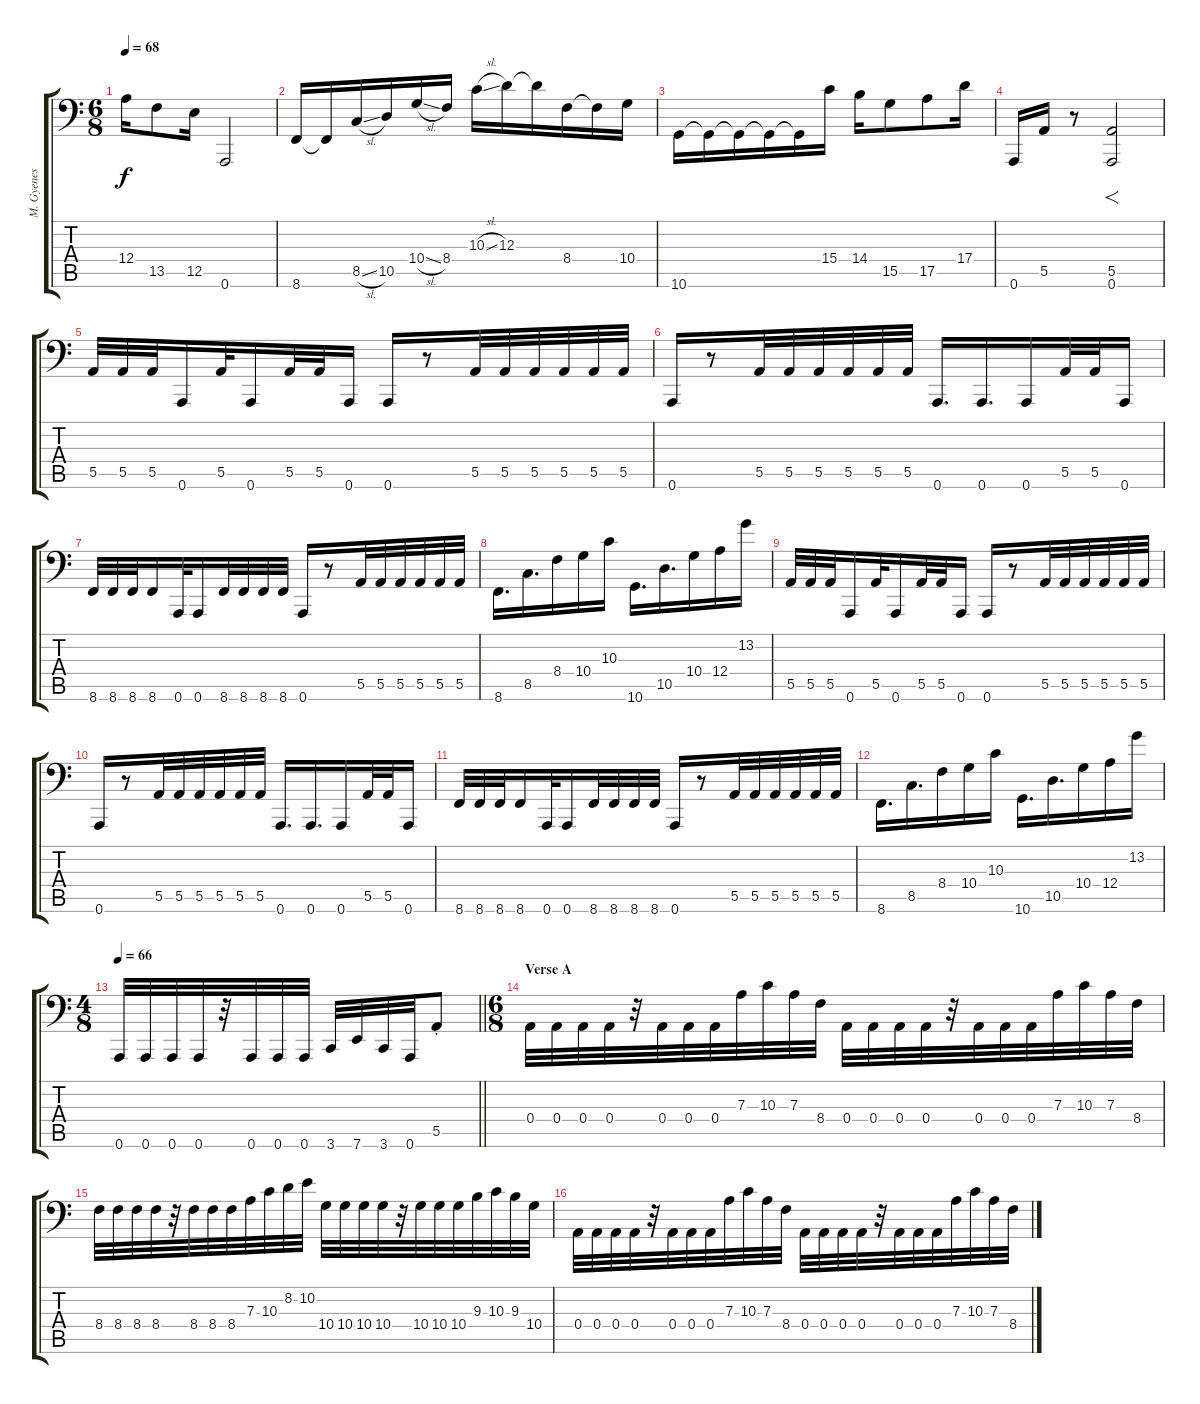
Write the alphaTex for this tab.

\track ("M. Gyenes" "M. Gyenes") {instrument electricbassfinger}
\staff {score tabs}
\tuning (B2 Gb2 D2 A1 E1 A0) {hide}
\ts (6 8)
\tempo 68
\clef f4
\ks aminor
12.4{t}.16{dy f} 13.5.8 12.5.16 0.6.2 |
8.6.16 8.6{t}.16 8.5{sl}.16 10.5.16 10.4{sl}.16 8.4.16 10.3{sl}.16 12.3.16 12.3{t}.16 8.4.16 8.4{t}.16 10.4.16 |
10.6.16 10.6{t}.16 10.6{t}.16 10.6{t}.16 10.6{t}.16 15.4.16 14.4.16 15.5.8 17.5.8 17.4.16 |
0.6.16 5.5.16 r.8 (5.5 0.6).2{f} |
5.5.32 5.5.32 5.5.32 0.6.16 5.5.32 0.6.16 5.5.32 5.5.32 0.6.16 0.6.16 r.8 5.5.32 5.5.32 5.5.32 5.5.32 5.5.32 5.5.32 |
0.6.16 r.8 5.5.32 5.5.32 5.5.32 5.5.32 5.5.32 5.5.32 0.6.16{d} 0.6.16{d} 0.6.16 5.5.32 5.5.32 0.6.16 |
8.6.32 8.6.32 8.6.32 8.6.16 0.6.32 0.6.16 8.6.32 8.6.32 8.6.32 8.6.32 0.6.16 r.8 5.5.32 5.5.32 5.5.32 5.5.32 5.5.32 5.5.32 |
8.6.16{d} 8.5.16{d} 8.4.16 10.4.16 10.3.16 10.6.16{d} 10.5.16{d} 10.4.16 12.4.16 13.2.16 |
5.5.32 5.5.32 5.5.32 0.6.16 5.5.32 0.6.16 5.5.32 5.5.32 0.6.16 0.6.16 r.8 5.5.32 5.5.32 5.5.32 5.5.32 5.5.32 5.5.32 |
0.6.16 r.8 5.5.32 5.5.32 5.5.32 5.5.32 5.5.32 5.5.32 0.6.16{d} 0.6.16{d} 0.6.16 5.5.32 5.5.32 0.6.16 |
8.6.32 8.6.32 8.6.32 8.6.16 0.6.32 0.6.16 8.6.32 8.6.32 8.6.32 8.6.32 0.6.16 r.8 5.5.32 5.5.32 5.5.32 5.5.32 5.5.32 5.5.32 |
8.6.16{d} 8.5.16{d} 8.4.16 10.4.16 10.3.16 10.6.16{d} 10.5.16{d} 10.4.16 12.4.16 13.2.16 |
\ts (4 8)
\tempo 66
\barLineRight lightlight
0.6.32 0.6.32 0.6.32 0.6.32 r.32 0.6.32 0.6.32 0.6.32 3.6.32 7.6.32 3.6.32 0.6.32 5.5{st}.8 |
\ts (6 8)
\section ("" "Verse A")
0.4.32 0.4.32 0.4.32 0.4.32 r.32 0.4.32 0.4.32 0.4.32 7.3.32 10.3.32 7.3.32 8.4.32 0.4.32 0.4.32 0.4.32 0.4.32 r.32 0.4.32 0.4.32 0.4.32 7.3.32 10.3.32 7.3.32 8.4.32 |
8.4.32 8.4.32 8.4.32 8.4.32 r.32 8.4.32 8.4.32 8.4.32 7.3.32 10.3.32 8.2.32 10.2.32 10.4.32 10.4.32 10.4.32 10.4.32 r.32 10.4.32 10.4.32 10.4.32 9.3.32 10.3.32 9.3.32 10.4.32 |
0.4.32 0.4.32 0.4.32 0.4.32 r.32 0.4.32 0.4.32 0.4.32 7.3.32 10.3.32 7.3.32 8.4.32 0.4.32 0.4.32 0.4.32 0.4.32 r.32 0.4.32 0.4.32 0.4.32 7.3.32 10.3.32 7.3.32 8.4.32
